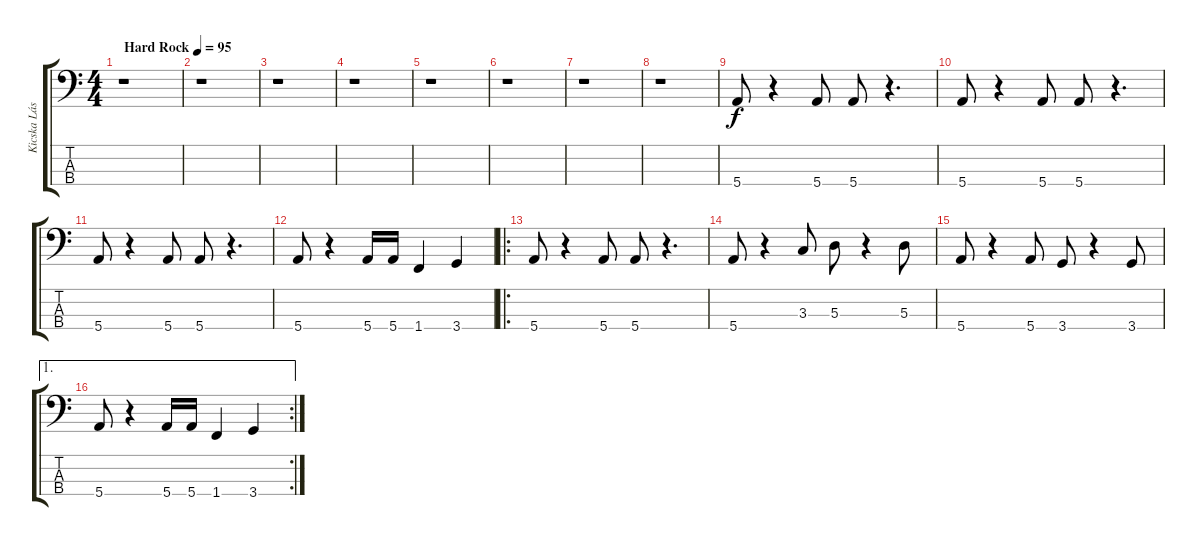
\track ("Kicska László" "Kicska Lás") {instrument electricbassfinger}
\staff {score tabs}
\tuning (G2 D2 A1 E1) {hide}
\ts (4 4)
\tempo (95 "Hard Rock")
\clef f4
\ks c
r.1{dy f instrument electricbassfinger} |
r.1 |
r.1 |
r.1 |
r.1 |
r.1 |
r.1 |
r.1 |
5.4.8 r.4 5.4.8 5.4.8 r.4{d} |
5.4.8 r.4 5.4.8 5.4.8 r.4{d} |
5.4.8 r.4 5.4.8 5.4.8 r.4{d} |
5.4.8 r.4 5.4.16 5.4.16 1.4.4 3.4.4 |
\ro
5.4.8 r.4 5.4.8 5.4.8 r.4{d} |
5.4.8 r.4 3.3.8 5.3.8 r.4 5.3.8 |
5.4.8 r.4 5.4.8 3.4.8 r.4 3.4.8 |
\ae 1
\rc 2
5.4.8 r.4 5.4.16 5.4.16 1.4.4 3.4.4
